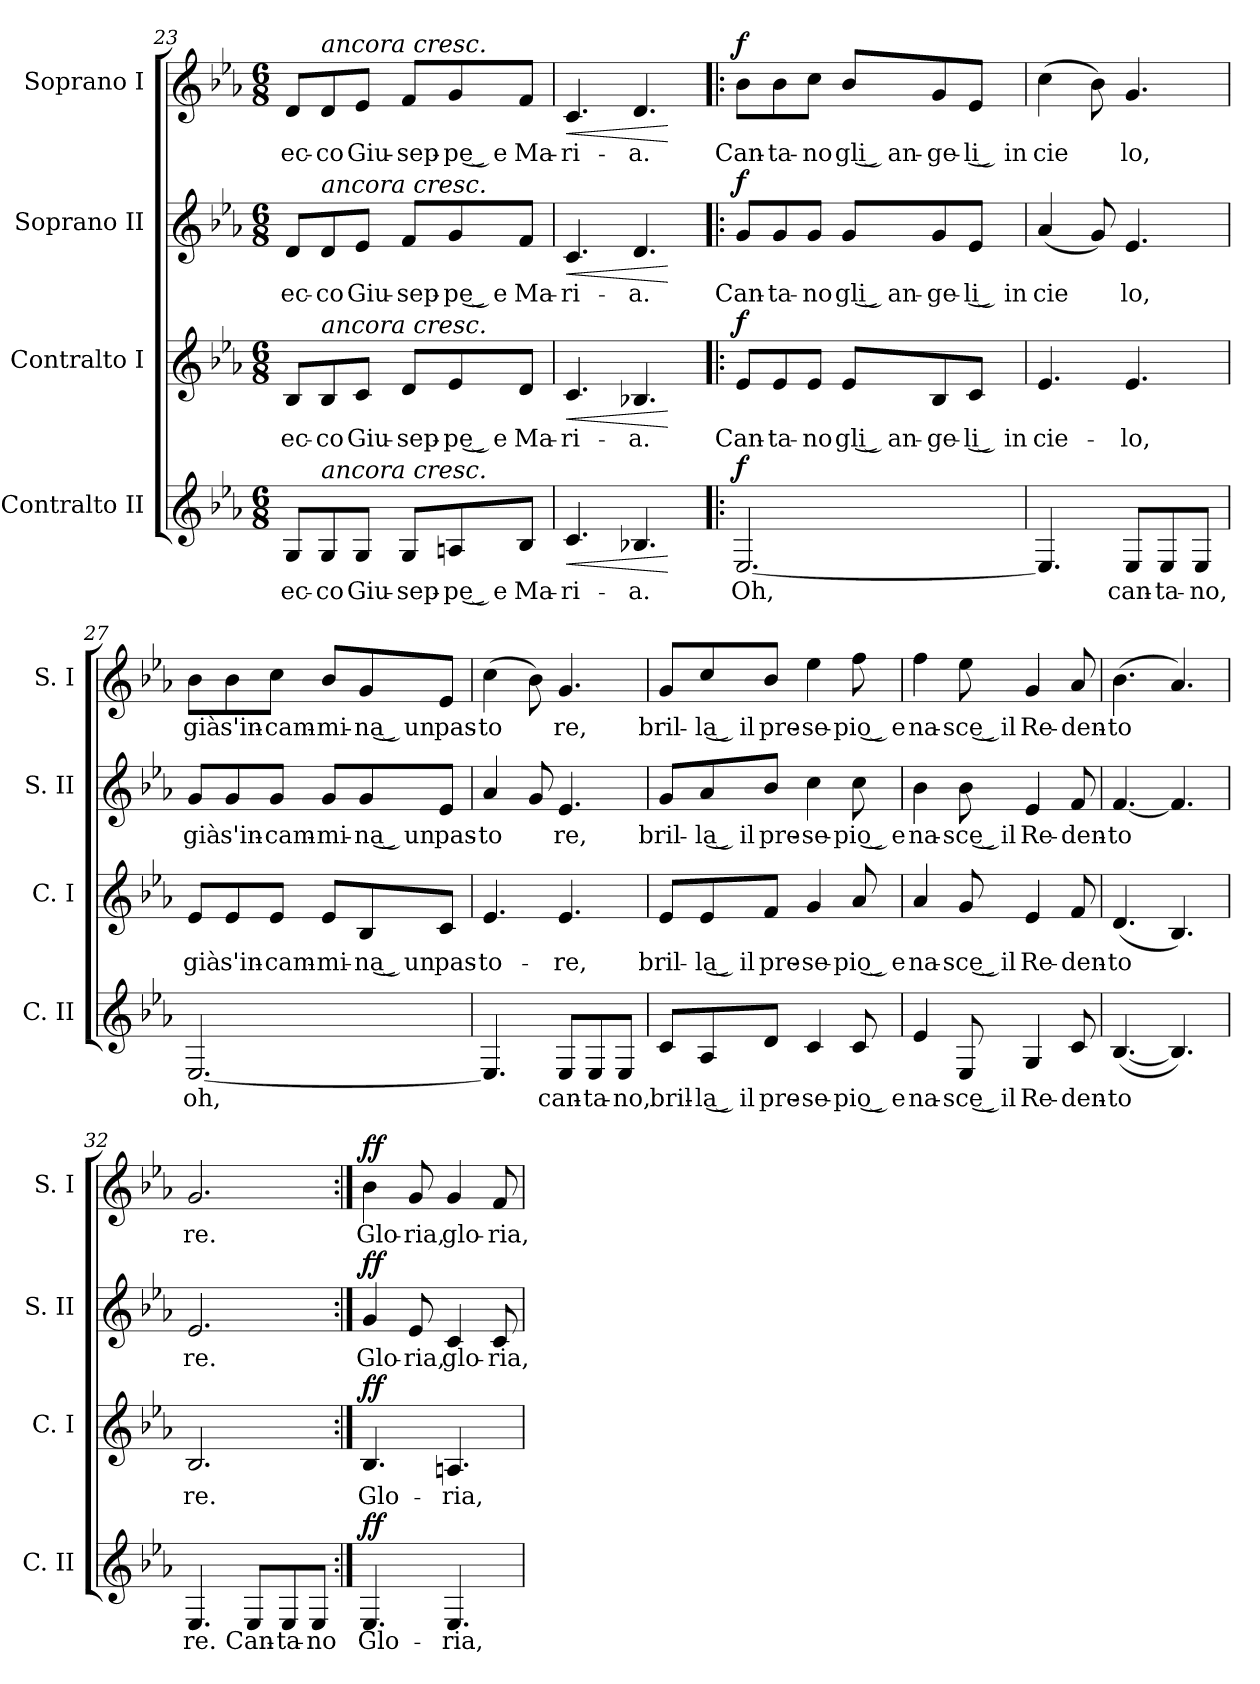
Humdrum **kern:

**kern	**text	**dynam	**kern	**text	**dynam	**kern	**text	**dynam	**kern	**text	**dynam
*part4	*part4	*part4	*part3	*part3	*part3	*part2	*part2	*part2	*part1	*part1	*part1
*staff4	*staff4	*staff4	*staff3	*staff3	*staff3	*staff2	*staff2	*staff2	*staff1	*staff1	*staff1
*I"Contralto II	*	*	*I"Contralto I	*	*	*I"Soprano II	*	*	*I"Soprano I	*	*
*I'C. II	*	*	*I'C. I	*	*	*I'S. II	*	*	*I'S. I	*	*
*clefG2	*	*	*clefG2	*	*	*clefG2	*	*	*clefG2	*	*
*k[b-e-a-]	*	*	*k[b-e-a-]	*	*	*k[b-e-a-]	*	*	*k[b-e-a-]	*	*
*M6/8	*	*	*M6/8	*	*	*M6/8	*	*	*M6/8	*	*
=23	=23	=23	=23	=23	=23	=23	=23	=23	=23	=23	=23
!	!LO:LY:b	!	!	!LO:LY:b	!	!	!LO:LY:b	!	!	!LO:LY:b	!
8G/L	ec-	.	8B-/L	ec-	.	8d/L	ec-	.	8d/L	ec-	.
!	!	!	!	!	!	!	!	!	!LO:TX:a:i:t=ancora cresc.	!	!
!	!	!	!	!	!	!LO:TX:a:i:t=ancora cresc.	!	!	!	!	!
!	!	!	!LO:TX:a:i:t=ancora cresc.	!	!	!	!	!	!	!	!
!LO:TX:a:i:t=ancora cresc.	!	!	!	!	!	!	!	!	!	!	!
!	!LO:LY:b	!	!	!LO:LY:b	!	!	!LO:LY:b	!	!	!LO:LY:b	!
8G/	-co	.	8B-/	-co	.	8d/	-co	.	8d/	-co	.
!	!LO:LY:b	!	!	!LO:LY:b	!	!	!LO:LY:b	!	!	!LO:LY:b	!
8G/J	Giu-	.	8c/J	Giu-	.	8e-/J	Giu-	.	8e-/J	Giu-	.
!	!LO:LY:b	!	!	!LO:LY:b	!	!	!LO:LY:b	!	!	!LO:LY:b	!
8G/L	-sep-	.	8d/L	-sep-	.	8f/L	-sep-	.	8f/L	-sep-	.
!	!LO:LY:b	!	!	!LO:LY:b	!	!	!LO:LY:b	!	!	!LO:LY:b	!
8An/	-pe͜ e	.	8e-/	-pe͜ e	.	8g/	-pe͜ e	.	8g/	-pe͜ e	.
!	!LO:LY:b	!	!	!LO:LY:b	!	!	!LO:LY:b	!	!	!LO:LY:b	!
8B-/J	Ma-	.	8d/J	Ma-	.	8f/J	Ma-	.	8f/J	Ma-	.
=24	=24	=24	=24	=24	=24	=24	=24	=24	=24	=24	=24
!	!LO:LY:b	!LO:HP:b	!	!LO:LY:b	!LO:HP:b	!	!LO:LY:b	!LO:HP:b	!	!LO:LY:b	!LO:HP:b
4.c/	-ri-	<	4.c/	-ri-	<	4.c/	-ri-	<	4.c/	-ri-	<
!	!LO:LY:b	!	!	!LO:LY:b	!	!	!LO:LY:b	!	!	!LO:LY:b	!
4.B-X/	-a.	.	4.B-X/	-a.	.	4.d/	-a.	.	4.d/	-a.	.
.	.	[	.	.	[	.	.	[	.	.	[
!!LO:PB:g=z
=25!|:	=25!|:	=25!|:	=25!|:	=25!|:	=25!|:	=25!|:	=25!|:	=25!|:	=25!|:	=25!|:	=25!|:
!	!LO:LY:b	!LO:DY:a	!	!LO:LY:b	!LO:DY:a	!	!LO:LY:b	!LO:DY:a	!	!LO:LY:b	!LO:DY:a
[2.E-/	Oh,	f	8e-/L	Can-	f	8g/L	Can-	f	8b-\L	Can-	f
!	!	!	!	!LO:LY:b	!	!	!LO:LY:b	!	!	!LO:LY:b	!
.	.	.	8e-/	-ta-	.	8g/	-ta-	.	8b-\	-ta-	.
!	!	!	!	!LO:LY:b	!	!	!LO:LY:b	!	!	!LO:LY:b	!
.	.	.	8e-/J	-no	.	8g/J	-no	.	8cc\J	-no	.
!	!	!	!	!LO:LY:b	!	!	!LO:LY:b	!	!	!LO:LY:b	!
.	.	.	8e-/L	gli͜ an-	.	8g/L	gli͜ an-	.	8b-/L	gli͜ an-	.
!	!	!	!	!LO:LY:b	!	!	!LO:LY:b	!	!	!LO:LY:b	!
.	.	.	8B-/	-ge-	.	8g/	-ge-	.	8g/	-ge-	.
!	!	!	!	!LO:LY:b	!	!	!LO:LY:b	!	!	!LO:LY:b	!
.	.	.	8c/J	-li͜ in	.	8e-/J	-li͜ in	.	8e-/J	-li͜ in	.
=26	=26	=26	=26	=26	=26	=26	=26	=26	=26	=26	=26
!	!	!	!	!LO:LY:b	!	!	!LO:LY:b	!	!	!LO:LY:b	!
4.E-/]	.	.	4.e-/	cie-	.	(<4a-/	-cie	.	(>4cc\	-cie	.
.	.	.	.	.	.	8g/)	.	.	8b-\)	.	.
!	!LO:LY:b	!	!	!LO:LY:b	!	!	!LO:LY:b	!	!	!LO:LY:b	!
8E-/L	can-	.	4.e-/	lo,	.	4.e-/	lo,	.	4.g/	lo,	.
!	!LO:LY:b	!	!	!	!	!	!	!	!	!	!
8E-/	-ta-	.	.	.	.	.	.	.	.	.	.
!	!LO:LY:b	!	!	!	!	!	!	!	!	!	!
8E-/J	-no,	.	.	.	.	.	.	.	.	.	.
=27	=27	=27	=27	=27	=27	=27	=27	=27	=27	=27	=27
!	!LO:LY:b	!	!	!LO:LY:b	!	!	!LO:LY:b	!	!	!LO:LY:b	!
[2.E-/	oh,	.	8e-/L	già	.	8g/L	già	.	8b-\L	già	.
!	!	!	!	!LO:LY:b	!	!	!LO:LY:b	!	!	!LO:LY:b	!
.	.	.	8e-/	s'in-	.	8g/	s'in-	.	8b-\	s'in-	.
!	!	!	!	!LO:LY:b	!	!	!LO:LY:b	!	!	!LO:LY:b	!
.	.	.	8e-/J	-cam-	.	8g/J	-cam-	.	8cc\J	-cam-	.
!	!	!	!	!LO:LY:b	!	!	!LO:LY:b	!	!	!LO:LY:b	!
.	.	.	8e-/L	-mi-	.	8g/L	-mi-	.	8b-/L	-mi-	.
!	!	!	!	!LO:LY:b	!	!	!LO:LY:b	!	!	!LO:LY:b	!
.	.	.	8B-/	-na͜ un	.	8g/	-na͜ un	.	8g/	-na͜ un	.
!	!	!	!	!LO:LY:b	!	!	!LO:LY:b	!	!	!LO:LY:b	!
.	.	.	8c/J	pas-	.	8e-/J	pas-	.	8e-/J	pas-	.
=28	=28	=28	=28	=28	=28	=28	=28	=28	=28	=28	=28
!	!	!	!	!LO:LY:b	!	!	!LO:LY:b	!	!	!LO:LY:b	!
4.E-/]	.	.	4.e-/	-to-	.	4a-/	-to	.	(>4cc\	-to	.
.	.	.	.	.	.	8g/	.	.	8b-\)	.	.
!	!LO:LY:b	!	!	!LO:LY:b	!	!	!LO:LY:b	!	!	!LO:LY:b	!
8E-/L	can-	.	4.e-/	-re,	.	4.e-/	re,	.	4.g/	re,	.
!	!LO:LY:b	!	!	!	!	!	!	!	!	!	!
8E-/	-ta-	.	.	.	.	.	.	.	.	.	.
!	!LO:LY:b	!	!	!	!	!	!	!	!	!	!
8E-/J	-no,	.	.	.	.	.	.	.	.	.	.
=29	=29	=29	=29	=29	=29	=29	=29	=29	=29	=29	=29
!	!LO:LY:b	!	!	!LO:LY:b	!	!	!LO:LY:b	!	!	!LO:LY:b	!
8c/L	bril-	.	8e-/L	bril-	.	8g/L	bril-	.	8g/L	bril-	.
!	!LO:LY:b	!	!	!LO:LY:b	!	!	!LO:LY:b	!	!	!LO:LY:b	!
8A-/	-la͜ il	.	8e-/	-la͜ il	.	8a-/	-la͜ il	.	8cc/	-la͜ il	.
!	!LO:LY:b	!	!	!LO:LY:b	!	!	!LO:LY:b	!	!	!LO:LY:b	!
8d/J	pre-	.	8f/J	pre-	.	8b-/J	pre-	.	8b-/J	pre-	.
!	!LO:LY:b	!	!	!LO:LY:b	!	!	!LO:LY:b	!	!	!LO:LY:b	!
4c/	-se-	.	4g/	-se-	.	4cc\	-se-	.	4ee-\	-se-	.
!	!LO:LY:b	!	!	!LO:LY:b	!	!	!LO:LY:b	!	!	!LO:LY:b	!
8c/	-pio͜ e	.	8a-/	-pio͜ e	.	8cc\	-pio͜ e	.	8ff\	-pio͜ e	.
!!LO:LB:g=z
=30	=30	=30	=30	=30	=30	=30	=30	=30	=30	=30	=30
!	!LO:LY:b	!	!	!LO:LY:b	!	!	!LO:LY:b	!	!	!LO:LY:b	!
4e-/	na-	.	4a-/	na-	.	4b-\	na-	.	4ff\	na-	.
!	!LO:LY:b	!	!	!LO:LY:b	!	!	!LO:LY:b	!	!	!LO:LY:b	!
8E-/	-sce͜ il	.	8g/	-sce͜ il	.	8b-\	-sce͜ il	.	8ee-\	-sce͜ il	.
!	!LO:LY:b	!	!	!LO:LY:b	!	!	!LO:LY:b	!	!	!LO:LY:b	!
4G/	Re-	.	4e-/	Re-	.	4e-/	Re-	.	4g/	Re-	.
!	!LO:LY:b	!	!	!LO:LY:b	!	!	!LO:LY:b	!	!	!LO:LY:b	!
8c/	-den-	.	8f/	-den-	.	8f/	-den-	.	8a-/	-den-	.
=31	=31	=31	=31	=31	=31	=31	=31	=31	=31	=31	=31
!	!LO:LY:b	!	!	!LO:LY:b	!	!	!LO:LY:b	!	!	!LO:LY:b	!
(>[4.B-/	-to	.	(<4.d/	-to	.	[4.f/	-to	.	(>4.b-\	-to	.
4.B-/])	.	.	4.B-/)	.	.	4.f/]	.	.	4.a-/)	.	.
=32	=32	=32	=32	=32	=32	=32	=32	=32	=32	=32	=32
!	!LO:LY:b	!	!	!LO:LY:b	!	!	!LO:LY:b	!	!	!LO:LY:b	!
4.E-/	re.	.	2.B-/	re.	.	2.e-/	re.	.	2.g/	re.	.
!	!LO:LY:b	!	!	!	!	!	!	!	!	!	!
8E-/L	Can-	.	.	.	.	.	.	.	.	.	.
!	!LO:LY:b	!	!	!	!	!	!	!	!	!	!
8E-/	-ta-	.	.	.	.	.	.	.	.	.	.
!	!LO:LY:b	!	!	!	!	!	!	!	!	!	!
8E-/J	-no	.	.	.	.	.	.	.	.	.	.
=33:|!	=33:|!	=33:|!	=33:|!	=33:|!	=33:|!	=33:|!	=33:|!	=33:|!	=33:|!	=33:|!	=33:|!
!	!LO:LY:b	!LO:DY:a	!	!LO:LY:b	!LO:DY:a	!	!LO:LY:b	!LO:DY:a	!	!LO:LY:b	!LO:DY:a
4.E-/	Glo-	ff	4.B-/	Glo-	ff	4g/	Glo-	ff	4b-\	Glo-	ff
!	!	!	!	!	!	!	!LO:LY:b	!	!	!LO:LY:b	!
.	.	.	.	.	.	8e-/	-ria,	.	8g/	-ria,	.
!	!LO:LY:b	!	!	!LO:LY:b	!	!	!LO:LY:b	!	!	!LO:LY:b	!
4.E-/	-ria,	.	4.An/	-ria,	.	4c/	glo-	.	4g/	glo-	.
!	!	!	!	!	!	!	!LO:LY:b	!	!	!LO:LY:b	!
.	.	.	.	.	.	8c/	-ria,	.	8f/	-ria,	.
=	=	=	=	=	=	=	=	=	=	=	=
*-	*-	*-	*-	*-	*-	*-	*-	*-	*-	*-	*-
